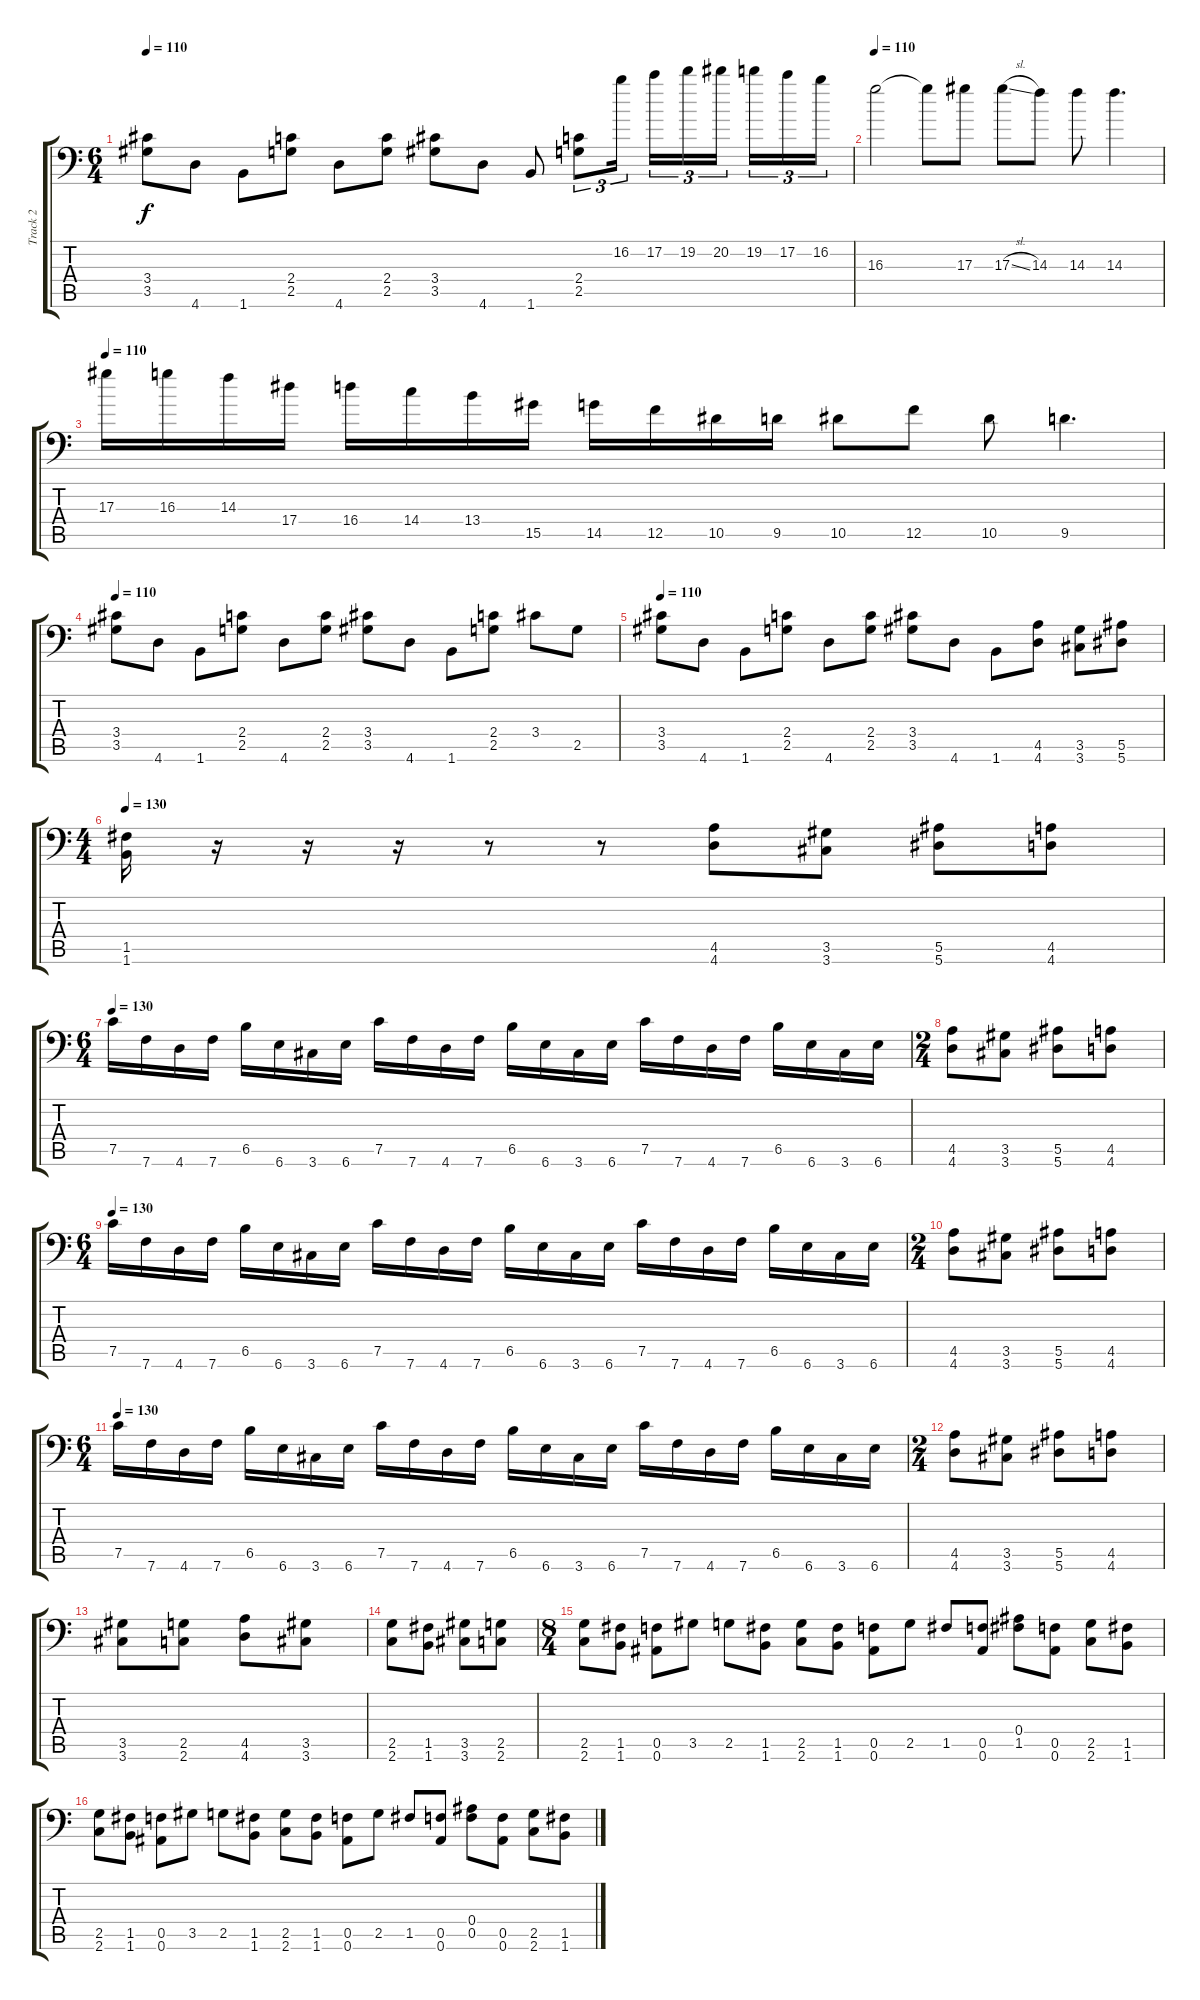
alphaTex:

\track ("Track 2" "Track 2") {instrument overdrivenguitar}
\staff {score tabs}
\tuning (C4 G3 Eb3 Bb2 F2 Bb1) {hide}
\ts (6 4)
\tempo 110
\clef f4
\ks c
(3.4 3.5).8{dy f} 4.6.8 1.6.8 (2.4 2.5).8 4.6.8 (2.4 2.5).8 (3.4 3.5).8 4.6.8 1.6.8 (2.4 2.5).8{tu (3 2)} 16.2.16{tu (3 2) beam splitsecondary} 17.2.16{tu (3 2)} 19.2.16{tu (3 2)} 20.2.16{tu (3 2) beam splitsecondary} 19.2.16{tu (3 2)} 17.2.16{tu (3 2)} 16.2.16{tu (3 2)} |
\tempo 110
16.3.2 16.3{t}.8 17.3.8 17.3{sl}.8 14.3.8 14.3.8 14.3.4{d} |
\tempo 110
17.3.16 16.3.16 14.3.16 17.4.16 16.4.16 14.4.16 13.4.16 15.5.16 14.5.16 12.5.16 10.5.16 9.5.16 10.5.8 12.5.8 10.5.8 9.5.4{d} |
\tempo 110
(3.4 3.5).8 4.6.8 1.6.8 (2.4 2.5).8 4.6.8 (2.4 2.5).8 (3.4 3.5).8 4.6.8 1.6.8 (2.4 2.5).8 3.4.8 2.5.8 |
\tempo 110
(3.4 3.5).8 4.6.8 1.6.8 (2.4 2.5).8 4.6.8 (2.4 2.5).8 (3.4 3.5).8 4.6.8 1.6.8 (4.5 4.6).8 (3.5 3.6).8 (5.5 5.6).8 |
\ts (4 4)
\tempo 130
(1.5 1.6).16 r.16 r.16 r.16 r.8 r.8 (4.5 4.6).8 (3.5 3.6).8 (5.5 5.6).8 (4.5 4.6).8 |
\ts (6 4)
\tempo 130
7.5.16 7.6.16 4.6.16 7.6.16 6.5.16 6.6.16 3.6.16 6.6.16 7.5.16 7.6.16 4.6.16 7.6.16 6.5.16 6.6.16 3.6.16 6.6.16 7.5.16 7.6.16 4.6.16 7.6.16 6.5.16 6.6.16 3.6.16 6.6.16 |
\ts (2 4)
(4.5 4.6).8 (3.5 3.6).8 (5.5 5.6).8 (4.5 4.6).8 |
\ts (6 4)
\tempo 130
7.5.16 7.6.16 4.6.16 7.6.16 6.5.16 6.6.16 3.6.16 6.6.16 7.5.16 7.6.16 4.6.16 7.6.16 6.5.16 6.6.16 3.6.16 6.6.16 7.5.16 7.6.16 4.6.16 7.6.16 6.5.16 6.6.16 3.6.16 6.6.16 |
\ts (2 4)
(4.5 4.6).8 (3.5 3.6).8 (5.5 5.6).8 (4.5 4.6).8 |
\ts (6 4)
\tempo 130
7.5.16 7.6.16 4.6.16 7.6.16 6.5.16 6.6.16 3.6.16 6.6.16 7.5.16 7.6.16 4.6.16 7.6.16 6.5.16 6.6.16 3.6.16 6.6.16 7.5.16 7.6.16 4.6.16 7.6.16 6.5.16 6.6.16 3.6.16 6.6.16 |
\ts (2 4)
(4.5 4.6).8 (3.5 3.6).8 (5.5 5.6).8 (4.5 4.6).8 |
(3.5 3.6).8 (2.5 2.6).8 (4.5 4.6).8 (3.5 3.6).8 |
(2.5 2.6).8 (1.5 1.6).8 (3.5 3.6).8 (2.5 2.6).8 |
\ts (8 4)
(2.5 2.6).8 (1.5 1.6).8 (0.5 0.6).8 3.5.8 2.5.8 (1.5 1.6).8 (2.5 2.6).8 (1.5 1.6).8 (0.5 0.6).8 2.5.8 1.5.8 (0.5 0.6).8 (0.4 1.5).8 (0.5 0.6).8 (2.5 2.6).8 (1.5 1.6).8 |
(2.5 2.6).8 (1.5 1.6).8 (0.5 0.6).8 3.5.8 2.5.8 (1.5 1.6).8 (2.5 2.6).8 (1.5 1.6).8 (0.5 0.6).8 2.5.8 1.5.8 (0.5 0.6).8 (0.4 0.5).8 (0.5 0.6).8 (2.5 2.6).8 (1.5 1.6).8
